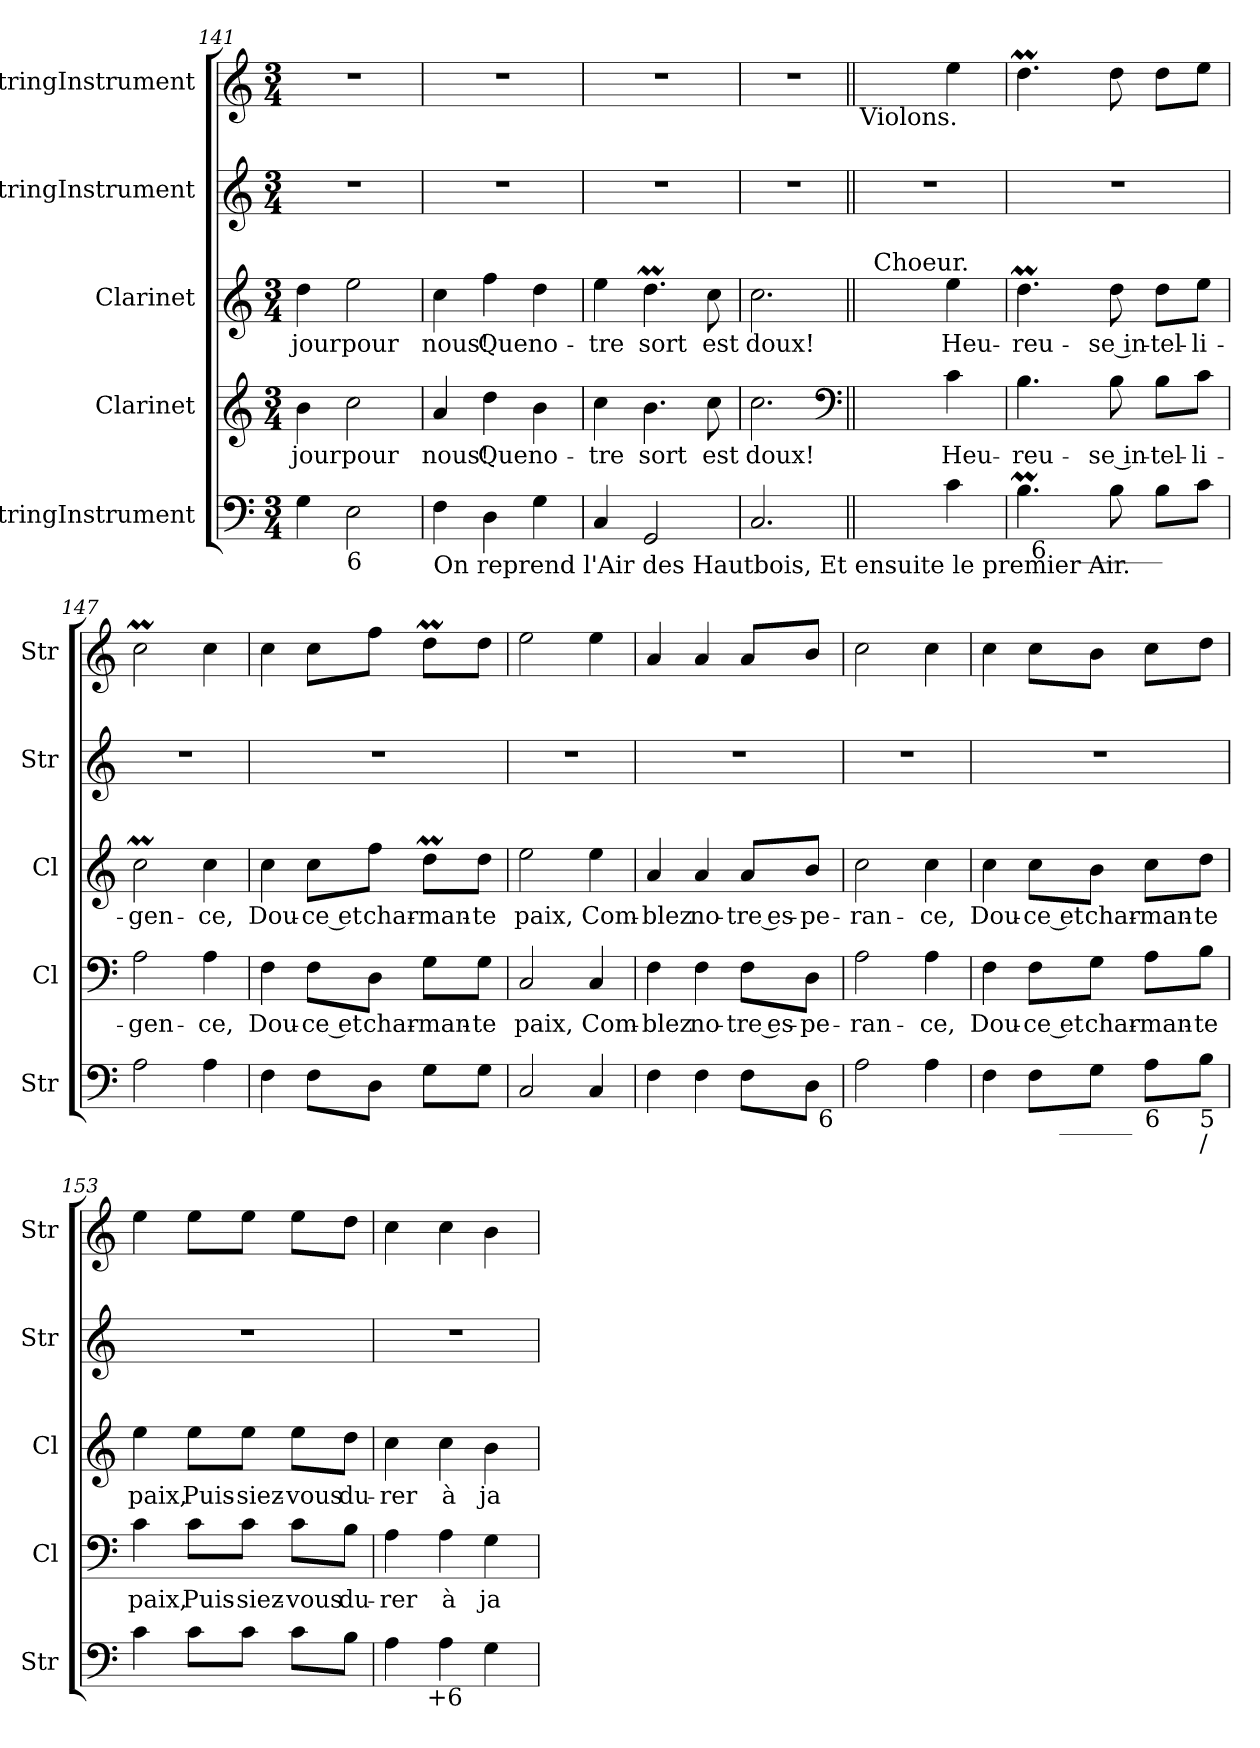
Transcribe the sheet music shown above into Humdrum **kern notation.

**kern	**kern	**text	**kern	**text	**kern	**kern
*part5	*part4	*part4	*part3	*part3	*part2	*part1
*staff5	*staff4	*staff4	*staff3	*staff3	*staff2	*staff1
*I"StringInstrument	*I"Clarinet	*	*I"Clarinet	*	*I"StringInstrument	*I"StringInstrument
*I'Str	*I'Cl	*	*I'Cl	*	*I'Str	*I'Str
!!LO:PB:g=z
*clefF4	*clefG2	*	*clefG2	*	*clefG2	*clefG2
*	*ITrd1c2	*	*ITrd1c2	*	*	*
*k[]	*k[b-e-]	*	*k[b-e-]	*	*k[]	*k[]
*C:	*B-:	*	*B-:	*	*C:	*C:
*M3/4	*M3/4	*	*M3/4	*	*M3/4	*M3/4
=141	=141	=141	=141	=141	=141	=141
4G\	4a\	jour	4cc\	jour	2.r	2.r
!LO:TX:b:t=6	!	!	!	!	!	!
2E\	2b-\	pour	2dd\	pour	.	.
=142	=142	=142	=142	=142	=142	=142
!LO:TX:b:t=On reprend l'Air des Hautbois, Et ensuite le premier Air.	!	!	!	!	!	!
4F\	4g/	nous!	4b-\	nous!	2.r	2.r
4D\	4cc\	Que	4ee-\	Que	.	.
4G\	4a\	no-	4cc\	no-	.	.
=143	=143	=143	=143	=143	=143	=143
4C/	4b-\	-tre	4dd\	-tre	2.r	2.r
2GG/	4.a\	sort	4.ccM\	sort	.	.
.	8b-\	est	8b-\	est	.	.
=144	=144	=144	=144	=144	=144	=144
2.C/	2.b-\	doux!	2.b-\	doux!	2.r	2.r
*	*clefF4	*	*	*	*	*
!!LO:LB:g=z
=145||	=145||	=145||	=145||	=145||	=145||	=145||
!	!	!	!	!	!	!LO:TX:b:t=Violons.
*	*	*	*^	*	*	*
2ryy	2ryy	.	2ryy	32ryy	.	2.r	2ryy
!	!	!	!	!LO:TX:a:t=Choeur.	!	!	!
.	.	.	.	2ryy	.	.	.
4c\	4B-\	Heu-	4dd\	.	Heu-	.	4ee\
.	.	.	.	8..ryy	.	.	.
*	*	*	*v	*v	*	*	*
=146	=146	=146	=146	=146	=146	=146
*^	*	*	*	*	*	*
*	*^	*	*	*	*	*	*
4.Bm\	32ryy	4ryy	4.A\	-reu-	4.ccM\	-reu-	2.r	4.ddM\
!	!LO:TX:b:t=6	!	!	!	!	!	!	!
.	2ryy	.	.	.	.	.	.	.
!	!	!LO:TX:b:t=_______	!	!	!	!	!	!
.	.	2ryy	.	.	.	.	.	.
8B\	.	.	8A\	-se in-	8cc\	-se in-	.	8dd\
8B\L	.	.	8A\L	-tel-	8cc\L	-tel-	.	8dd\L
.	8..ryy	.	.	.	.	.	.	.
8c\J	.	.	8B-\J	-li-	8dd\J	-li-	.	8ee\J
*v	*v	*v	*	*	*	*	*	*
=147	=147	=147	=147	=147	=147	=147
2A\	2G\	-gen-	2b-M\	-gen-	2.r	2ccM\
4A\	4G\	-ce,	4b-\	-ce,	.	4cc\
=148	=148	=148	=148	=148	=148	=148
4F\	4E-\	Dou-	4b-\	Dou-	2.r	4cc\
8F\L	8E-\L	-ce et	8b-\L	-ce et	.	8cc\L
8D\J	8C\J	char-	8ee-\J	char-	.	8ff\J
8G\L	8F\L	-man-	8ccM\L	-man-	.	8ddM\L
8G\J	8F\J	-te	8cc\J	-te	.	8dd\J
=149	=149	=149	=149	=149	=149	=149
2C/	2BB-/	paix,	2dd\	paix,	2.r	2ee\
4C/	4BB-/	Com-	4dd\	Com-	.	4ee\
=150	=150	=150	=150	=150	=150	=150
*^	*	*	*	*	*	*
4F\	2ryy	4E-\	-blez	4g/	-blez	2.r	4a/
4F\	.	4E-\	no-	4g/	no-	.	4a/
8F\L	8ryy	8E-\L	-tre es-	8g/L	-tre es-	.	8a/L
8D\J	32ryy	8C\J	-pe-	8a/J	-pe-	.	8b/J
!	!LO:TX:b:t=6	!	!	!	!	!	!
.	16.ryy	.	.	.	.	.	.
*v	*v	*	*	*	*	*	*
=151	=151	=151	=151	=151	=151	=151
2A\	2G\	-ran-	2b-\	-ran-	2.r	2cc\
4A\	4G\	-ce,	4b-\	-ce,	.	4cc\
!!LO:PB:g=z
=152	=152	=152	=152	=152	=152	=152
*^	*	*	*	*	*	*
4F\	4ryy	4E-\	Dou-	4b-\	Dou-	2.r	4cc\
8F\L	16ryy	8E-\L	-ce et	8b-\L	-ce et	.	8cc\L
!	!LO:TX:b:t=______	!	!	!	!	!	!
.	4..ryy	.	.	.	.	.	.
8G\J	.	8F\J	char-	8a\J	char-	.	8b\J
!LO:TX:b:t=6	!	!	!	!	!	!	!
8A\L	.	8G\L	-man-	8b-\L	-man-	.	8cc\L
!LO:TX:b:t=5	!	!	!	!	!	!	!
!LO:TX:b:t=/	!	!	!	!	!	!	!
8B\J	.	8A\J	-te	8cc\J	-te	.	8dd\J
*v	*v	*	*	*	*	*	*
=153	=153	=153	=153	=153	=153	=153
4c\	4B-\	paix,	4dd\	paix,	2.r	4ee\
8c\L	8B-\L	Puis-	8dd\L	Puis-	.	8ee\L
8c\J	8B-\J	-siez-	8dd\J	-siez-	.	8ee\J
8c\L	8B-\L	-vous	8dd\L	-vous	.	8ee\L
8B\J	8A\J	du-	8cc\J	du-	.	8dd\J
=154	=154	=154	=154	=154	=154	=154
!LO:TX:b:t=7	!	!	!	!	!	!
*^	*	*	*	*	*	*
4A\	8..ryy	4G\	-rer	4b-\	-rer	2.r	4cc\
!	!LO:TX:b:t=+6	!	!	!	!	!	!
.	2ryy	.	.	.	.	.	.
4A\	.	4G\	à	4b-\	à	.	4cc\
4G\	.	4F\	ja-	4a\	ja-	.	4b\
.	32ryy	.	.	.	.	.	.
*v	*v	*	*	*	*	*	*
=	=	=	=	=	=	=
*-	*-	*-	*-	*-	*-	*-
